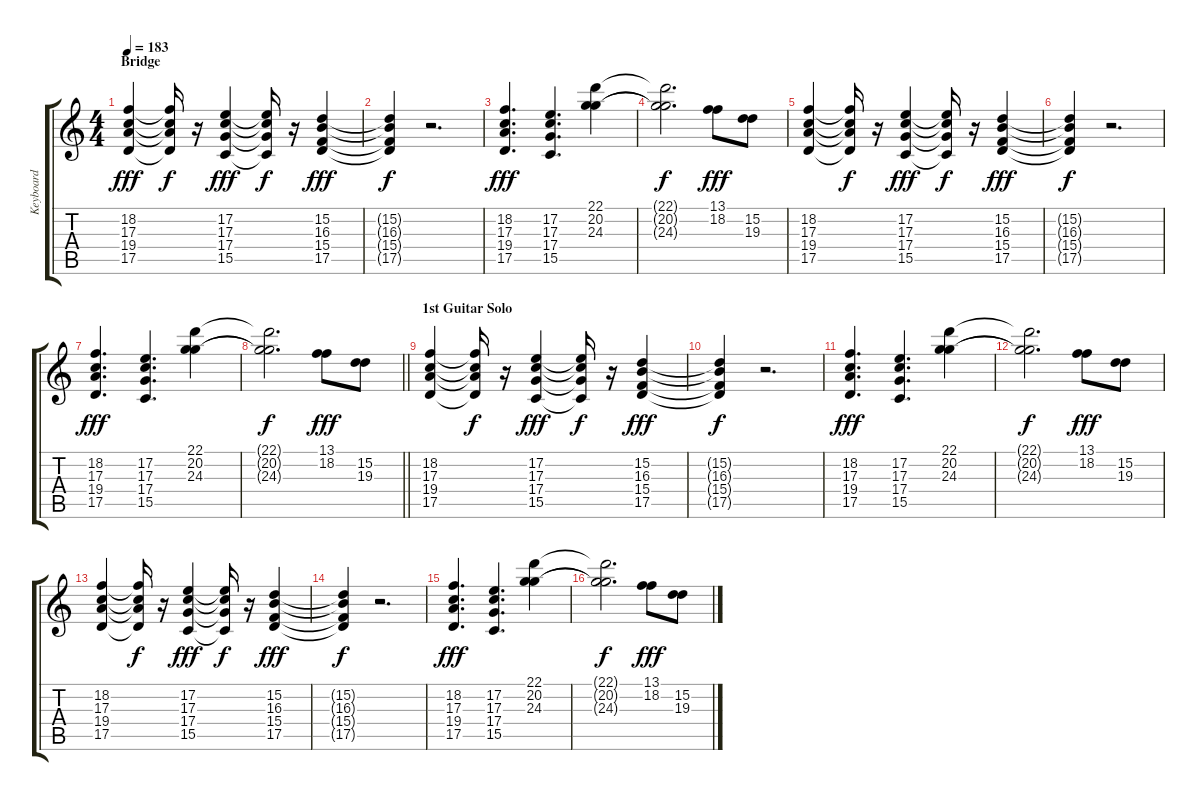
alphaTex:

\track ("Keyboard" "Keyboard") {instrument drawbarorgan}
\staff {score tabs}
\tuning (E4 B3 G3 D3 A2 E2) {hide}
\ts (4 4)
\section ("" "Bridge")
\tempo 183
\clef g2
\ks c
(18.2 17.3 19.4 17.5).4{dy fff} (18.2{t} 17.3{t} 19.4{t} 17.5{t}).16{dy f} r.16 (17.2 17.3 17.4 15.5).4{dy fff} (17.2{t} 17.3{t} 17.4{t} 15.5{t}).16{dy f} r.16 (15.2 16.3 15.4 17.5).4{dy fff} |
(15.2{t} 16.3{t} 15.4{t} 17.5{t}).4{dy f} r.2{d} |
(18.2 17.3 19.4 17.5).4{d dy fff} (17.2 17.3 17.4 15.5).4{d} (22.1 20.2 24.3).4 |
(22.1{t} 20.2{t} 24.3{t}).2{d dy f} (13.1 18.2).8{dy fff} (15.2 19.3).8 |
(18.2 17.3 19.4 17.5).4 (18.2{t} 17.3{t} 19.4{t} 17.5{t}).16{dy f} r.16 (17.2 17.3 17.4 15.5).4{dy fff} (17.2{t} 17.3{t} 17.4{t} 15.5{t}).16{dy f} r.16 (15.2 16.3 15.4 17.5).4{dy fff} |
(15.2{t} 16.3{t} 15.4{t} 17.5{t}).4{dy f} r.2{d} |
(18.2 17.3 19.4 17.5).4{d dy fff} (17.2 17.3 17.4 15.5).4{d} (22.1 20.2 24.3).4 |
\barLineRight lightlight
(22.1{t} 20.2{t} 24.3{t}).2{d dy f} (13.1 18.2).8{dy fff} (15.2 19.3).8 |
\section ("" "1st Guitar Solo")
(18.2 17.3 19.4 17.5).4{volume 9} (18.2{t} 17.3{t} 19.4{t} 17.5{t}).16{dy f} r.16 (17.2 17.3 17.4 15.5).4{dy fff} (17.2{t} 17.3{t} 17.4{t} 15.5{t}).16{dy f} r.16 (15.2 16.3 15.4 17.5).4{dy fff} |
(15.2{t} 16.3{t} 15.4{t} 17.5{t}).4{dy f} r.2{d} |
(18.2 17.3 19.4 17.5).4{d dy fff} (17.2 17.3 17.4 15.5).4{d} (22.1 20.2 24.3).4 |
(22.1{t} 20.2{t} 24.3{t}).2{d dy f} (13.1 18.2).8{dy fff} (15.2 19.3).8 |
(18.2 17.3 19.4 17.5).4 (18.2{t} 17.3{t} 19.4{t} 17.5{t}).16{dy f} r.16 (17.2 17.3 17.4 15.5).4{dy fff} (17.2{t} 17.3{t} 17.4{t} 15.5{t}).16{dy f} r.16 (15.2 16.3 15.4 17.5).4{dy fff} |
(15.2{t} 16.3{t} 15.4{t} 17.5{t}).4{dy f} r.2{d} |
(18.2 17.3 19.4 17.5).4{d dy fff} (17.2 17.3 17.4 15.5).4{d} (22.1 20.2 24.3).4 |
(22.1{t} 20.2{t} 24.3{t}).2{d dy f} (13.1 18.2).8{dy fff} (15.2 19.3).8
